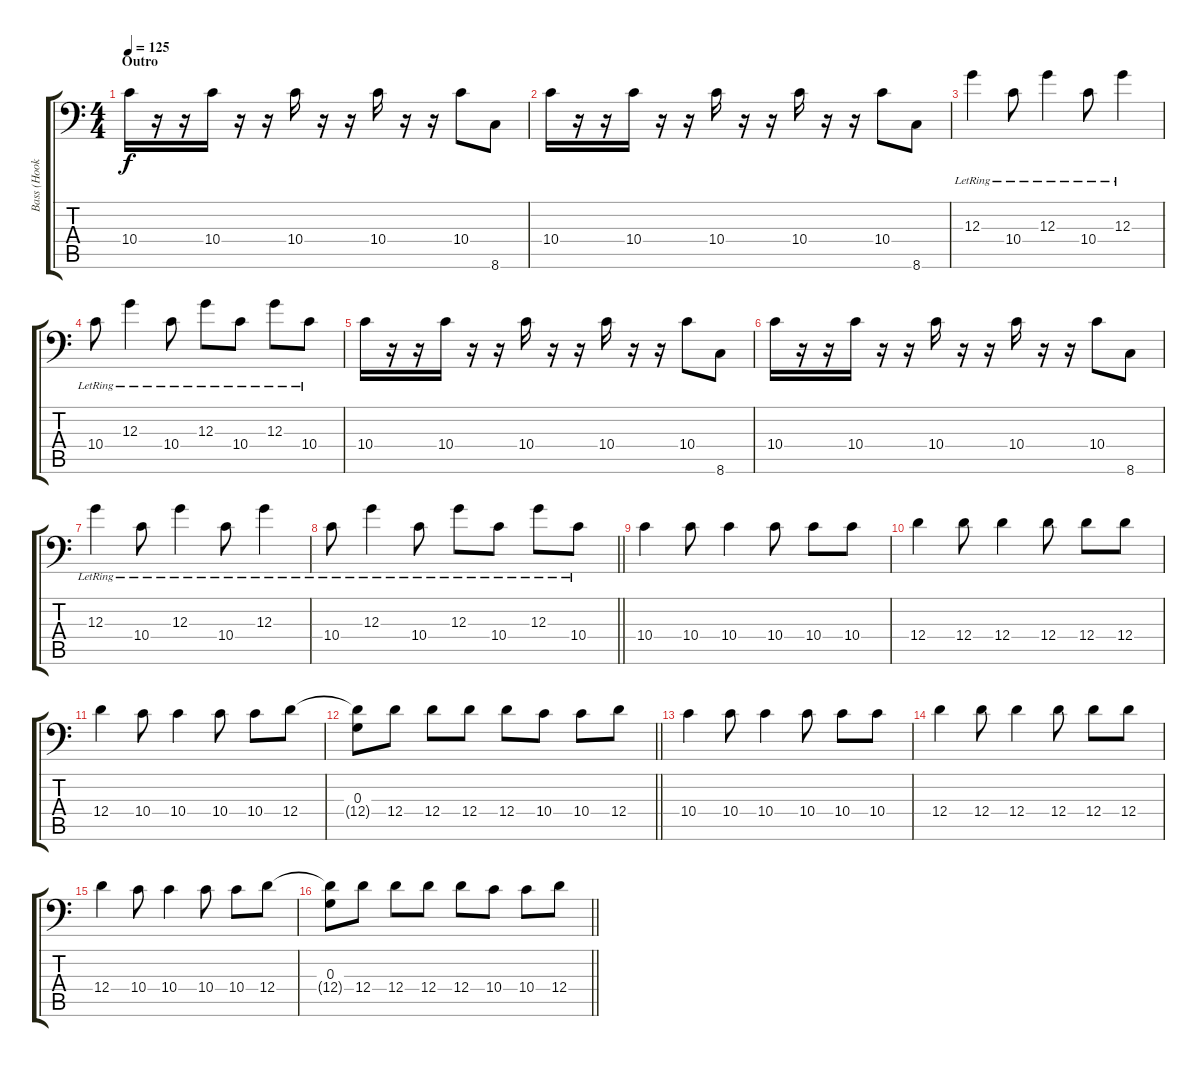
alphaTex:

\track ("Bass (Hooky)" "Bass (Hook") {instrument electricguitarclean}
\staff {score tabs}
\tuning (E3 B2 G2 D2 A1 E1) {hide}
\ts (4 4)
\section ("" "Outro")
\tempo 125
\clef f4
\ks c
10.4.16{dy f} r.16 r.16 10.4.16 r.16 r.16 10.4.16 r.16 r.16 10.4.16 r.16 r.16 10.4.8 8.6.8 |
10.4.16 r.16 r.16 10.4.16 r.16 r.16 10.4.16 r.16 r.16 10.4.16 r.16 r.16 10.4.8 8.6.8 |
12.3{lr}.4 10.4{lr}.8 12.3{lr}.4 10.4{lr}.8 12.3{lr}.4 |
10.4{lr}.8 12.3{lr}.4 10.4{lr}.8 12.3{lr}.8 10.4{lr}.8 12.3{lr}.8 10.4{lr}.8 |
10.4.16 r.16 r.16 10.4.16 r.16 r.16 10.4.16 r.16 r.16 10.4.16 r.16 r.16 10.4.8 8.6.8 |
10.4.16 r.16 r.16 10.4.16 r.16 r.16 10.4.16 r.16 r.16 10.4.16 r.16 r.16 10.4.8 8.6.8 |
12.3{lr}.4 10.4{lr}.8 12.3{lr}.4 10.4{lr}.8 12.3{lr}.4 |
\barLineRight lightlight
10.4{lr}.8 12.3{lr}.4 10.4{lr}.8 12.3{lr}.8 10.4{lr}.8 12.3{lr}.8 10.4{lr}.8 |
10.4.4 10.4.8 10.4.4 10.4.8 10.4.8 10.4.8 |
12.4.4 12.4.8 12.4.4 12.4.8 12.4.8 12.4.8 |
12.4.4 10.4.8 10.4.4 10.4.8 10.4.8 12.4.8 |
\barLineRight lightlight
(0.3 12.4{t}).8 12.4.8 12.4.8 12.4.8 12.4.8 10.4.8 10.4.8 12.4.8 |
10.4.4 10.4.8 10.4.4 10.4.8 10.4.8 10.4.8 |
12.4.4 12.4.8 12.4.4 12.4.8 12.4.8 12.4.8 |
12.4.4 10.4.8 10.4.4 10.4.8 10.4.8 12.4.8 |
\barLineRight lightlight
(0.3 12.4{t}).8 12.4.8 12.4.8 12.4.8 12.4.8 10.4.8 10.4.8 12.4.8
